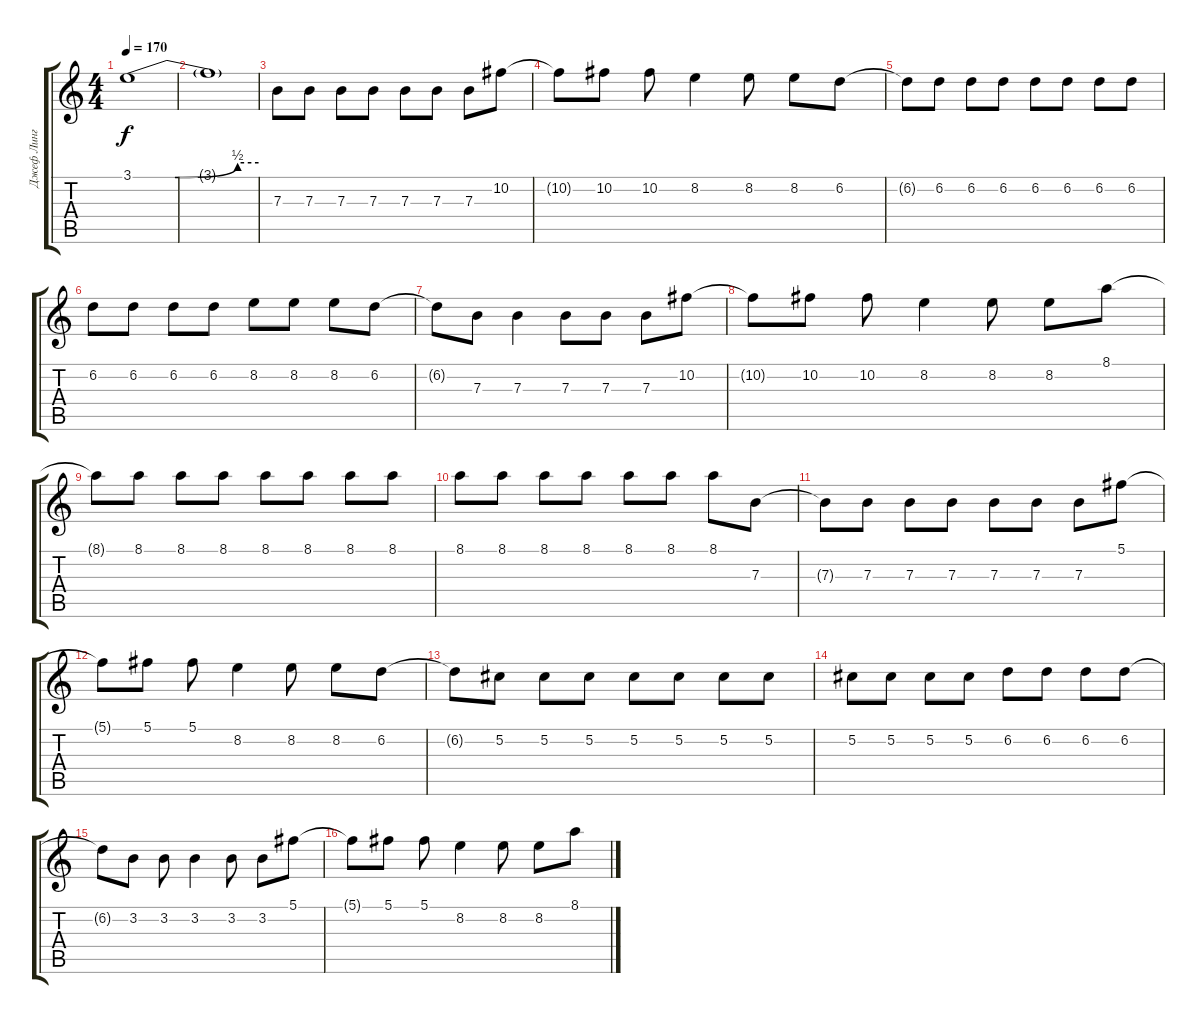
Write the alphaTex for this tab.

\track ("Джеф Линг" "Джеф Линг") {instrument distortionguitar}
\staff {score tabs}
\tuning (Db4 Ab3 E3 B2 Gb2 B1) {hide}
\ts (4 4)
\tempo 170
\clef g2
\ks c
3.1{be (custom 0 0 20 0 50 2 60 2)}.1{dy f} |
3.1{t}.1 |
7.3.8 7.3.8 7.3.8 7.3.8 7.3.8 7.3.8 7.3.8 10.2.8 |
10.2{t}.8 10.2.8 10.2.8 8.2.4 8.2.8 8.2.8 6.2.8 |
6.2{t}.8 6.2.8 6.2.8 6.2.8 6.2.8 6.2.8 6.2.8 6.2.8 |
6.2.8 6.2.8 6.2.8 6.2.8 8.2.8 8.2.8 8.2.8 6.2.8 |
6.2{t}.8 7.3.8 7.3.4 7.3.8 7.3.8 7.3.8 10.2.8 |
10.2{t}.8 10.2.8 10.2.8 8.2.4 8.2.8 8.2.8 8.1.8 |
8.1{t}.8 8.1.8 8.1.8 8.1.8 8.1.8 8.1.8 8.1.8 8.1.8 |
8.1.8 8.1.8 8.1.8 8.1.8 8.1.8 8.1.8 8.1.8 7.3.8 |
7.3{t}.8 7.3.8 7.3.8 7.3.8 7.3.8 7.3.8 7.3.8 5.1.8 |
5.1{t}.8 5.1.8 5.1.8 8.2.4 8.2.8 8.2.8 6.2.8 |
6.2{t}.8 5.2.8 5.2.8 5.2.8 5.2.8 5.2.8 5.2.8 5.2.8 |
5.2.8 5.2.8 5.2.8 5.2.8 6.2.8 6.2.8 6.2.8 6.2.8 |
6.2{t}.8 3.2.8 3.2.8 3.2.4 3.2.8 3.2.8 5.1.8 |
5.1{t}.8 5.1.8 5.1.8 8.2.4 8.2.8 8.2.8 8.1.8
